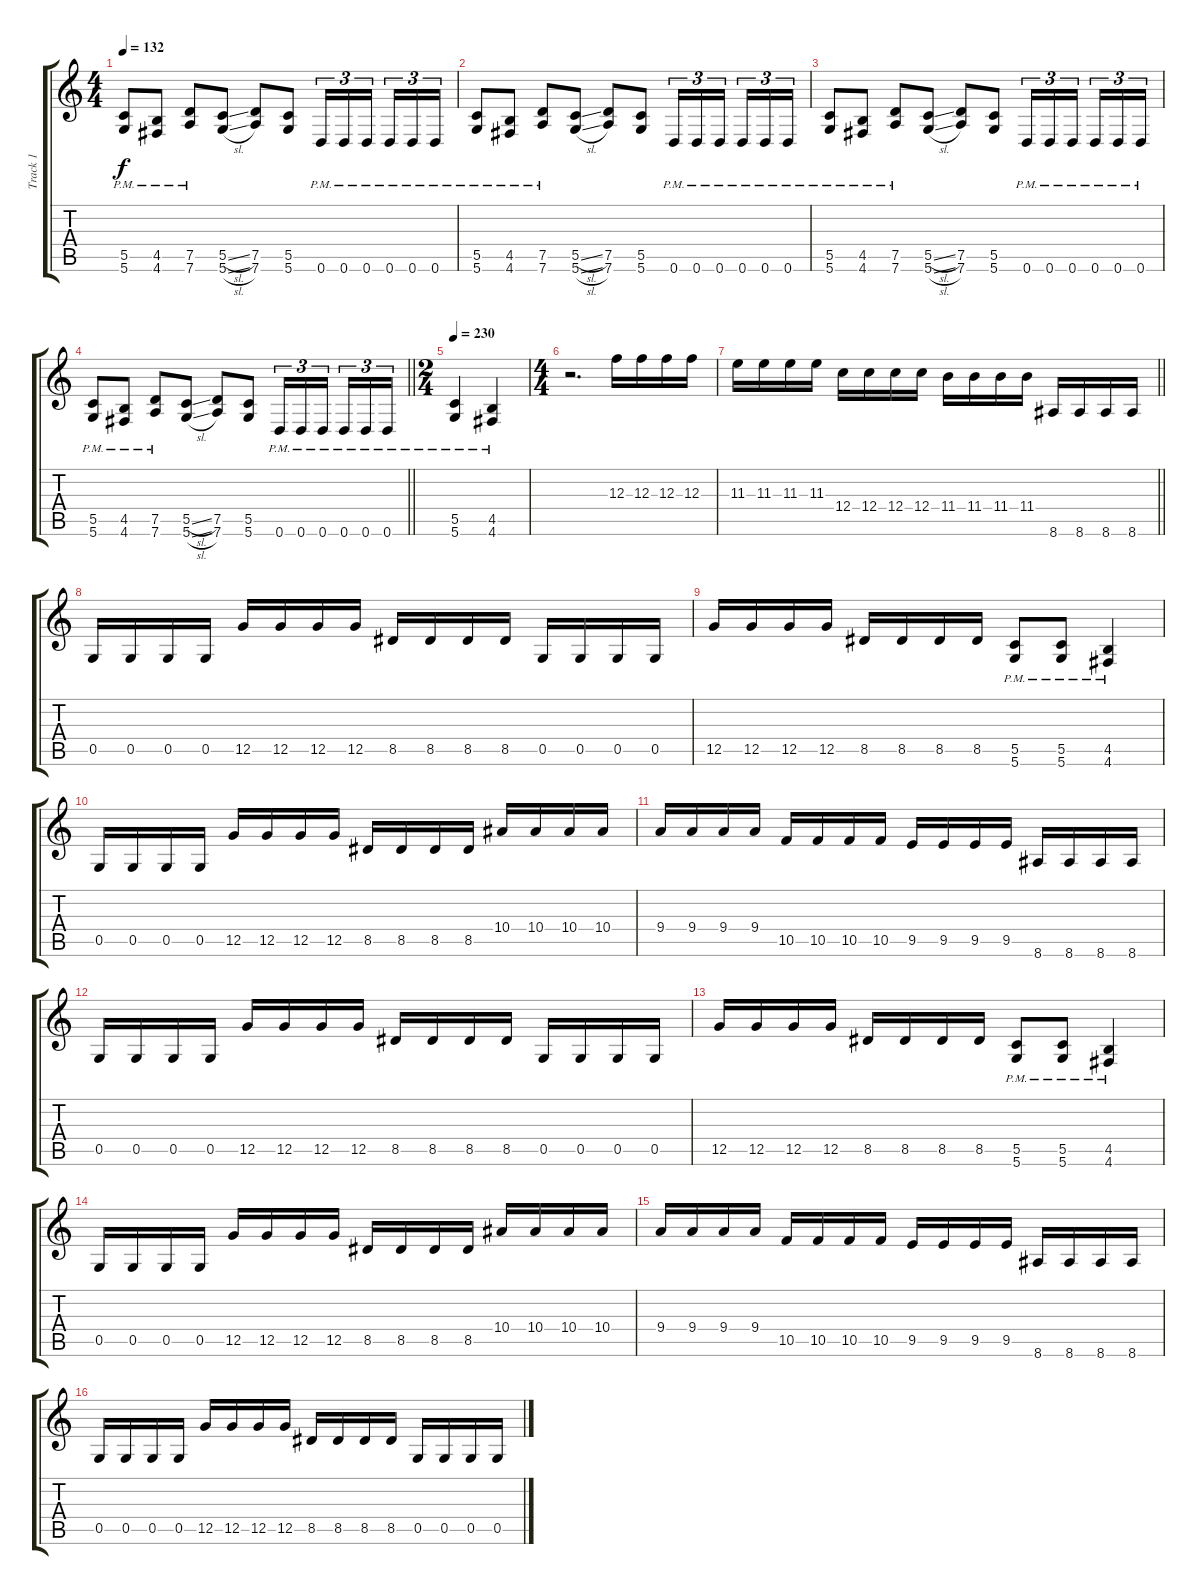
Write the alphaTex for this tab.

\track ("Track 1" "Track 1") {instrument distortionguitar}
\staff {score tabs}
\tuning (D4 A3 F3 C3 G2 D2) {hide}
\ts (4 4)
\tempo 132
\clef g2
\ks c
(5.5{pm} 5.6{pm}).8{dy f} (4.5{pm} 4.6{pm}).8 (7.5{pm} 7.6{pm}).8 (5.5{sl} 5.6{sl}).8 (7.5 7.6).8 (5.5 5.6).8 0.6{pm}.16{tu (3 2)} 0.6{pm}.16{tu (3 2)} 0.6{pm}.16{tu (3 2) beam splitsecondary} 0.6{pm}.16{tu (3 2)} 0.6{pm}.16{tu (3 2)} 0.6{pm}.16{tu (3 2)} |
(5.5{pm} 5.6{pm}).8 (4.5{pm} 4.6{pm}).8 (7.5{pm} 7.6{pm}).8 (5.5{sl} 5.6{sl}).8 (7.5 7.6).8 (5.5 5.6).8 0.6{pm}.16{tu (3 2)} 0.6{pm}.16{tu (3 2)} 0.6{pm}.16{tu (3 2) beam splitsecondary} 0.6{pm}.16{tu (3 2)} 0.6{pm}.16{tu (3 2)} 0.6{pm}.16{tu (3 2)} |
(5.5{pm} 5.6{pm}).8 (4.5{pm} 4.6{pm}).8 (7.5{pm} 7.6{pm}).8 (5.5{sl} 5.6{sl}).8 (7.5 7.6).8 (5.5 5.6).8 0.6{pm}.16{tu (3 2)} 0.6{pm}.16{tu (3 2)} 0.6{pm}.16{tu (3 2) beam splitsecondary} 0.6{pm}.16{tu (3 2)} 0.6{pm}.16{tu (3 2)} 0.6{pm}.16{tu (3 2)} |
\barLineRight lightlight
(5.5{pm} 5.6{pm}).8 (4.5{pm} 4.6{pm}).8 (7.5{pm} 7.6{pm}).8 (5.5{sl} 5.6{sl}).8 (7.5 7.6).8 (5.5 5.6).8 0.6{pm}.16{tu (3 2)} 0.6{pm}.16{tu (3 2)} 0.6{pm}.16{tu (3 2) beam splitsecondary} 0.6{pm}.16{tu (3 2)} 0.6{pm}.16{tu (3 2)} 0.6{pm}.16{tu (3 2)} |
\ts (2 4)
\section ("" "")
\tempo 230
(5.5{pm} 5.6{pm}).4 (4.5{pm} 4.6{pm}).4 |
\ts (4 4)
r.2{d} 12.3.16 12.3.16 12.3.16 12.3.16 |
\barLineRight lightlight
11.3.16 11.3.16 11.3.16 11.3.16 12.4.16 12.4.16 12.4.16 12.4.16 11.4.16 11.4.16 11.4.16 11.4.16 8.6.16 8.6.16 8.6.16 8.6.16 |
\section ("" "")
0.5.16 0.5.16 0.5.16 0.5.16 12.5.16 12.5.16 12.5.16 12.5.16 8.5.16 8.5.16 8.5.16 8.5.16 0.5.16 0.5.16 0.5.16 0.5.16 |
12.5.16 12.5.16 12.5.16 12.5.16 8.5.16 8.5.16 8.5.16 8.5.16 (5.5{pm} 5.6{pm}).8 (5.5{pm} 5.6{pm}).8 (4.5{pm} 4.6{pm}).4 |
0.5.16 0.5.16 0.5.16 0.5.16 12.5.16 12.5.16 12.5.16 12.5.16 8.5.16 8.5.16 8.5.16 8.5.16 10.4.16 10.4.16 10.4.16 10.4.16 |
9.4.16 9.4.16 9.4.16 9.4.16 10.5.16 10.5.16 10.5.16 10.5.16 9.5.16 9.5.16 9.5.16 9.5.16 8.6.16 8.6.16 8.6.16 8.6.16 |
0.5.16 0.5.16 0.5.16 0.5.16 12.5.16 12.5.16 12.5.16 12.5.16 8.5.16 8.5.16 8.5.16 8.5.16 0.5.16 0.5.16 0.5.16 0.5.16 |
12.5.16 12.5.16 12.5.16 12.5.16 8.5.16 8.5.16 8.5.16 8.5.16 (5.5{pm} 5.6{pm}).8 (5.5{pm} 5.6{pm}).8 (4.5{pm} 4.6{pm}).4 |
0.5.16 0.5.16 0.5.16 0.5.16 12.5.16 12.5.16 12.5.16 12.5.16 8.5.16 8.5.16 8.5.16 8.5.16 10.4.16 10.4.16 10.4.16 10.4.16 |
9.4.16 9.4.16 9.4.16 9.4.16 10.5.16 10.5.16 10.5.16 10.5.16 9.5.16 9.5.16 9.5.16 9.5.16 8.6.16 8.6.16 8.6.16 8.6.16 |
0.5.16 0.5.16 0.5.16 0.5.16 12.5.16 12.5.16 12.5.16 12.5.16 8.5.16 8.5.16 8.5.16 8.5.16 0.5.16 0.5.16 0.5.16 0.5.16
